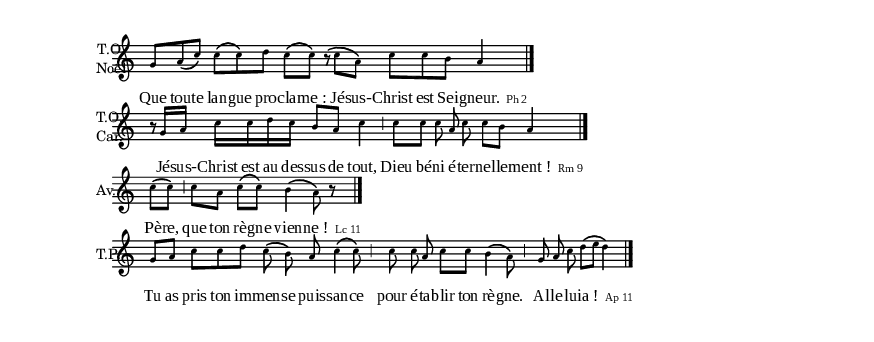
\version "2.10.0"
 \include "definitions.ly"
%\markup {Psaume 82}
\relative c'' { 
	\new Staff {
		\cadenzaOn
		
		\set Staff.instrumentName = \markup{ \center-align { T.O. Noël } }
		\times 2/3 { g8[ a\( c]\) }
		\times 2/3 { c8[\( c\) d] }
		c8[\( c\)] \pespace
		\times 2/3 { r8\( c[ a]\) }
		\times 2/3 { c8[ c b] }  a4
		\endBar
	}

	\addlyrics {
		
		Que tou -- te lan -- gue pro -- cla -- "me :" Jé -- sus- -- Christ est Sei -- gneur.
		\markup { \citation #"Ph 2" } }
	
	
}
\relative c'' { 
	\new Staff {
		\cadenzaOn
		
		\set Staff.instrumentName = \markup{ \center-align { T.O. Car. } }
		r8 g16[ a] c[ c d c] b8[ a] c4 \cesure c8[ c] \times 2/3 { c a c } c[ b] a4


		
		
		\endBar
	}

	\addlyrics {
		
		Jé -- sus- -- Christ est au des -- sus de tout, Dieu bé -- ni é -- ter -- nel -- le -- "ment !"
		\markup { \citation #"Rm 9" } }
	
	
}
\relative c'' { 
	\new Staff {
		\cadenzaOn
		
		\set Staff.instrumentName = \markup{ \center-align { Av. } }
		c8[\( c\)] \cesure c8[ a] c[\( c\)] \stemDown  b4\( a8\) r8
		\endBar
	}

	\addlyrics {
		
		Pè -- re, que ton rè -- gne vien -- "ne !"
		\markup { \citation #"Lc 11" } }
	
	
}

\relative c'' { 
	\new Staff {
		\cadenzaOn
		\set Staff.instrumentName = \markup{ \center-align { T.P. } }
		g8[ a] \times 2/3 { c[ c d] } \times 2/3 { c\( b\) a }
		\times 2/3 { c4\( c8\) }
		\cesure \pespace
		\times 2/3 { c c a }
		c[ c]
		\stemDown
		\times 2/3 { b4\( a8\) }
		\stemNeutral
		\cesureall \pespace
		\times 2/3 { g8 a c }
		d[\( e]
		d4\)
		
		 
		\endBar
	}

	\addlyrics {
		Tu as pris ton im -- men -- se puis -- san -- ce pour é -- ta -- blir ton rè -- gne. Al -- le -- lu -- ia ! _ 
		\markup { \citation #"Ap 11" } }
	
	

}


